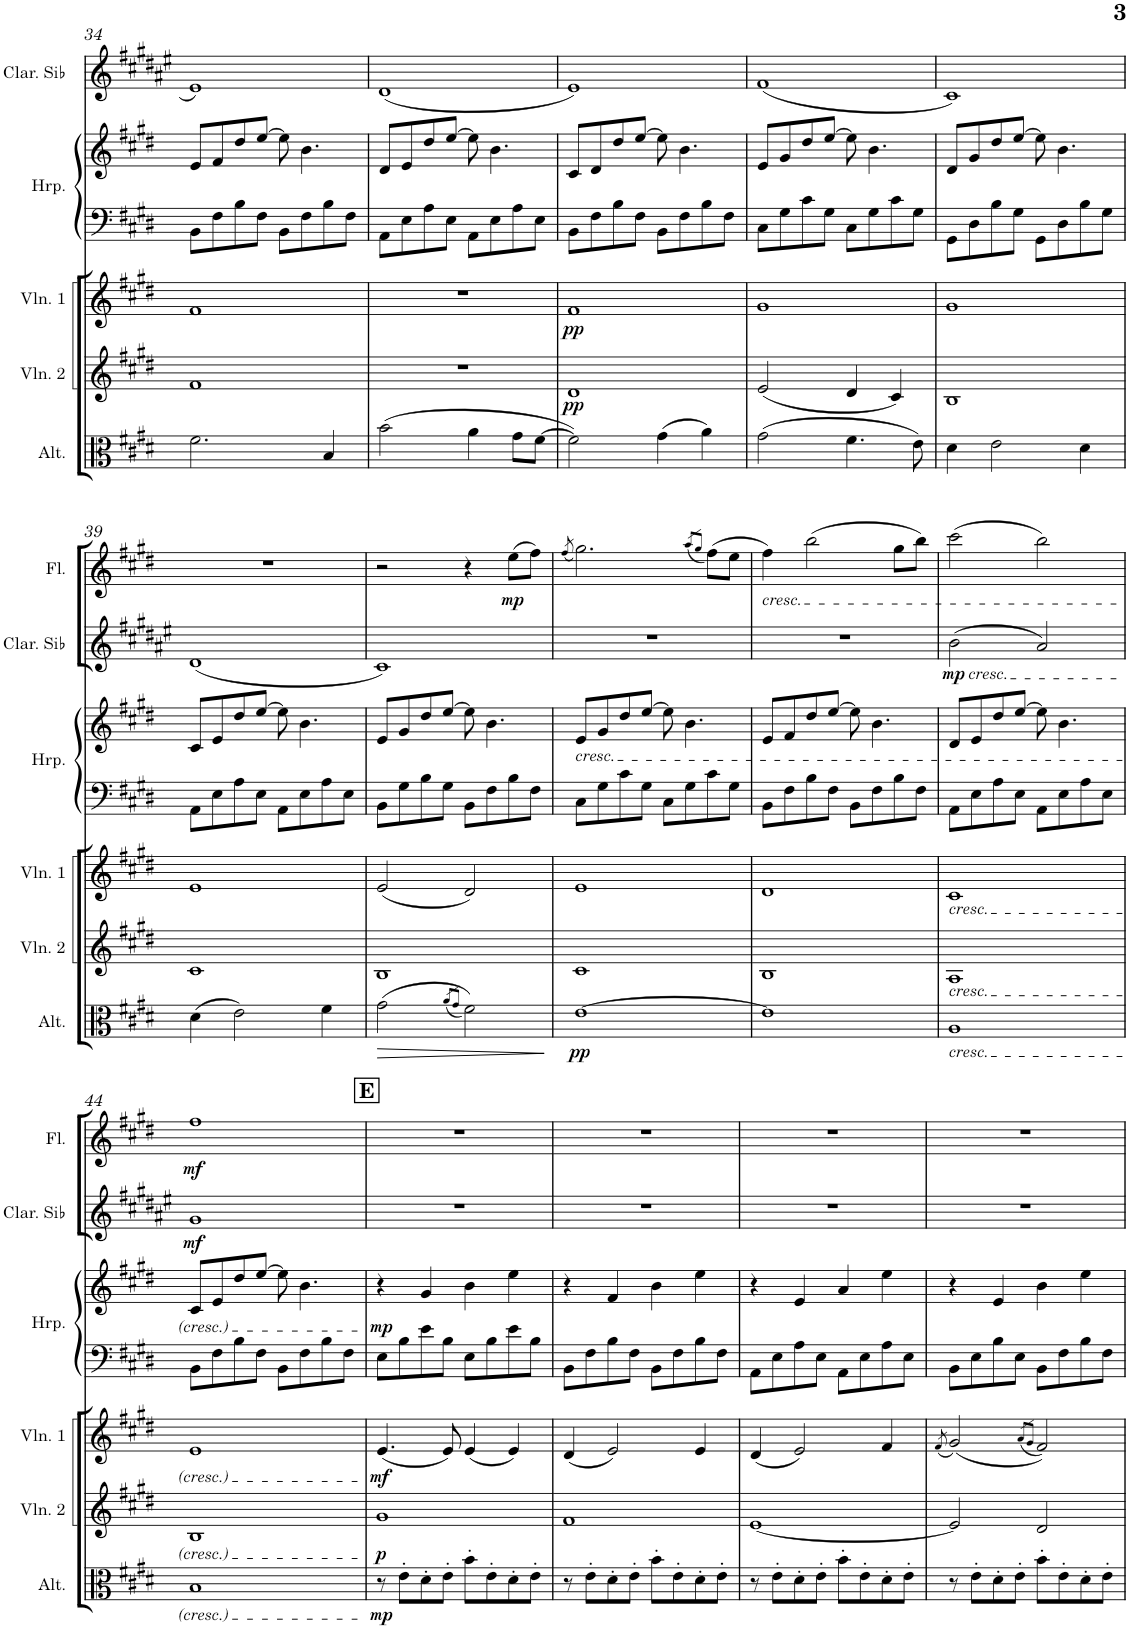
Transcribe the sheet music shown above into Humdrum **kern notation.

**kern	**dynam	**kern	**dynam	**kern	**dynam	**kern	**kern	**dynam	**kern	**dynam	**kern	**dynam
*part6	*part6	*part5	*part5	*part4	*part4	*part3	*part3	*part3	*part2	*part2	*part1	*part1
*staff7	*staff7	*staff6	*staff6	*staff5	*staff5	*staff4	*staff3	*staff3/4	*staff2	*staff2	*staff1	*staff1
*I"Alto	*	*I"Violon 2	*	*I"Violon 1	*	*I"Harpe	*	*	*I"Clarinette en Sib	*	*I"Flûte	*
*I'Alt.	*	*I'Vln. 2	*	*I'Vln. 1	*	*I'Hrp.	*	*	*I'Clar. Sib	*	*I'Fl.	*
!!LO:PB:g=z
*clefC3	*	*clefG2	*	*clefG2	*	*clefF4	*clefG2	*	*clefG2	*	*clefG2	*
*	*	*	*	*	*	*	*	*	*Trd1c2	*	*	*
*k[f#c#g#d#]	*	*k[f#c#g#d#]	*	*k[f#c#g#d#]	*	*k[f#c#g#d#]	*k[f#c#g#d#]	*	*k[f#c#g#d#a#e#]	*	*k[f#c#g#d#]	*
*M4/4	*	*M4/4	*	*M4/4	*	*M4/4	*M4/4	*	*M4/4	*	*M4/4	*
=34	=34	=34	=34	=34	=34	=34	=34	=34	=34	=34	=34	=34
2.f#\	.	1f#	.	1f#	.	8BB\L	8e/L	.	1e#	.	1r	.
.	.	.	.	.	.	8F#\	8f#/	.	.	.	.	.
.	.	.	.	.	.	8B\	8dd#/	.	.	.	.	.
.	.	.	.	.	.	8F#\J	[8ee/J	.	.	.	.	.
.	.	.	.	.	.	8BB\L	8ee\]	.	.	.	.	.
.	.	.	.	.	.	8F#\	4.b\	.	.	.	.	.
4B/	.	.	.	.	.	8B\	.	.	.	.	.	.
.	.	.	.	.	.	8F#\J	.	.	.	.	.	.
=35	=35	=35	=35	=35	=35	=35	=35	=35	=35	=35	=35	=35
(2b\	.	1r	.	1r	.	8AA\L	8d#/L	.	(1d#	.	1r	.
.	.	.	.	.	.	8E\	8e/	.	.	.	.	.
.	.	.	.	.	.	8A\	8dd#/	.	.	.	.	.
.	.	.	.	.	.	8E\J	[8ee/J	.	.	.	.	.
4a\	.	.	.	.	.	8AA\L	8ee\]	.	.	.	.	.
.	.	.	.	.	.	8E\	4.b\	.	.	.	.	.
8g#\L	.	.	.	.	.	8A\	.	.	.	.	.	.
[8f#\J	.	.	.	.	.	8E\J	.	.	.	.	.	.
=36	=36	=36	=36	=36	=36	=36	=36	=36	=36	=36	=36	=36
!	!	!	!LO:DY:b	!	!LO:DY:b	!	!	!	!	!	!	!
2f#\])	.	1d#	pp	1f#	pp	8BB\L	8c#/L	.	1e#)	.	1r	.
.	.	.	.	.	.	8F#\	8d#/	.	.	.	.	.
.	.	.	.	.	.	8B\	8dd#/	.	.	.	.	.
.	.	.	.	.	.	8F#\J	[8ee/J	.	.	.	.	.
(4g#\	.	.	.	.	.	8BB\L	8ee\]	.	.	.	.	.
.	.	.	.	.	.	8F#\	4.b\	.	.	.	.	.
4a\)	.	.	.	.	.	8B\	.	.	.	.	.	.
.	.	.	.	.	.	8F#\J	.	.	.	.	.	.
=37	=37	=37	=37	=37	=37	=37	=37	=37	=37	=37	=37	=37
(2g#\	.	(2e/	.	1g#	.	8C#\L	8e/L	.	(1f#	.	1r	.
.	.	.	.	.	.	8G#\	8g#/	.	.	.	.	.
.	.	.	.	.	.	8c#\	8dd#/	.	.	.	.	.
.	.	.	.	.	.	8G#\J	[8ee/J	.	.	.	.	.
4.f#\	.	4d#/	.	.	.	8C#\L	8ee\]	.	.	.	.	.
.	.	.	.	.	.	8G#\	4.b\	.	.	.	.	.
.	.	4c#/)	.	.	.	8c#\	.	.	.	.	.	.
8e\)	.	.	.	.	.	8G#\J	.	.	.	.	.	.
=38	=38	=38	=38	=38	=38	=38	=38	=38	=38	=38	=38	=38
4d#\	.	1B	.	1g#	.	8GG#\L	8d#/L	.	1c#)	.	1r	.
.	.	.	.	.	.	8D#\	8g#/	.	.	.	.	.
2e\	.	.	.	.	.	8B\	8dd#/	.	.	.	.	.
.	.	.	.	.	.	8G#\J	[8ee/J	.	.	.	.	.
.	.	.	.	.	.	8GG#\L	8ee\]	.	.	.	.	.
.	.	.	.	.	.	8D#\	4.b\	.	.	.	.	.
4d#\	.	.	.	.	.	8B\	.	.	.	.	.	.
.	.	.	.	.	.	8G#\J	.	.	.	.	.	.
!!LO:LB:g=z
=39	=39	=39	=39	=39	=39	=39	=39	=39	=39	=39	=39	=39
(4d#\	.	1c#	.	1e	.	8AA\L	8c#/L	.	(1d#	.	1r	.
.	.	.	.	.	.	8E\	8e/	.	.	.	.	.
2e\)	.	.	.	.	.	8A\	8dd#/	.	.	.	.	.
.	.	.	.	.	.	8E\J	[8ee/J	.	.	.	.	.
.	.	.	.	.	.	8AA\L	8ee\]	.	.	.	.	.
.	.	.	.	.	.	8E\	4.b\	.	.	.	.	.
4f#\	.	.	.	.	.	8A\	.	.	.	.	.	.
.	.	.	.	.	.	8E\J	.	.	.	.	.	.
=40	=40	=40	=40	=40	=40	=40	=40	=40	=40	=40	=40	=40
!	!LO:HP:b	!	!	!	!	!	!	!	!	!	!	!
(2g#\	>	1B	.	(2e/	.	8BB\L	8e/L	.	1c#)	.	2r	.
.	.	.	.	.	.	8G#\	8g#/	.	.	.	.	.
.	.	.	.	.	.	8B\	8dd#/	.	.	.	.	.
.	.	.	.	.	.	8G#\J	[8ee/J	.	.	.	.	.
(8qa/L	.	.	.	.	.	.	.	.	.	.	.	.
8qg#/J	.	.	.	.	.	.	.	.	.	.	.	.
2f#\))	.	.	.	2d#/)	.	8BB\L	8ee\]	.	.	.	4r	.
.	.	.	.	.	.	8F#\	4.b\	.	.	.	.	.
!	!	!	!	!	!	!	!	!	!	!	!	!LO:DY:b
.	.	.	.	.	.	8B\	.	.	.	.	(8ee\L	mp
.	.	.	.	.	.	8F#\J	.	.	.	.	8ff#\J)	.
.	]	.	.	.	.	.	.	.	.	.	.	.
=41	=41	=41	=41	=41	=41	=41	=41	=41	=41	=41	=41	=41
.	.	.	.	.	.	.	.	.	.	.	(8qff#/	.
!	!	!	!	!	!	!	!LO:TX:b:i:t=cresc.	!	!	!	!	!
!	!LO:DY:b	!	!	!	!	!	!	!	!	!	!	!
[1e	pp	1c#	.	1e	.	8C#\L	8e/L	.	1r	.	2.gg#\)	.
.	.	.	.	.	.	8G#\	8g#/	.	.	.	.	.
.	.	.	.	.	.	8c#\	8dd#/	.	.	.	.	.
.	.	.	.	.	.	8G#\J	[8ee/J	.	.	.	.	.
.	.	.	.	.	.	8C#\L	8ee\]	.	.	.	.	.
.	.	.	.	.	.	8G#\	4.b\	.	.	.	.	.
.	.	.	.	.	.	.	.	.	.	.	(8qaa/L	.
.	.	.	.	.	.	.	.	.	.	.	8qgg#/J	.
.	.	.	.	.	.	8c#\	.	.	.	.	(8ff#\L)	.
.	.	.	.	.	.	8G#\J	.	.	.	.	8ee\J	.
=42	=42	=42	=42	=42	=42	=42	=42	=42	=42	=42	=42	=42
!	!	!	!	!	!	!	!	!	!	!	!LO:TX:b:i:t=cresc.	!
1e]	.	1B	.	1d#	.	8BB\L	8e/L	.	1r	.	4ff#\)	.
.	.	.	.	.	.	8F#\	8f#/	.	.	.	.	.
.	.	.	.	.	.	8B\	8dd#/	.	.	.	(2bb\	.
.	.	.	.	.	.	8F#\J	[8ee/J	.	.	.	.	.
.	.	.	.	.	.	8BB\L	8ee\]	.	.	.	.	.
.	.	.	.	.	.	8F#\	4.b\	.	.	.	.	.
.	.	.	.	.	.	8B\	.	.	.	.	8gg#\L	.
.	.	.	.	.	.	8F#\J	.	.	.	.	8bb\J)	.
=43	=43	=43	=43	=43	=43	=43	=43	=43	=43	=43	=43	=43
!	!	!	!	!	!	!	!	!	!LO:TX:b:i:t=cresc.	!	!	!
!	!	!	!	!LO:TX:b:i:t=cresc.	!	!	!	!	!	!	!	!
!	!	!LO:TX:b:i:t=cresc.	!	!	!	!	!	!	!	!	!	!
!LO:TX:b:i:t=cresc.	!	!	!	!	!	!	!	!	!	!	!	!
!	!	!	!	!	!	!	!	!	!	!LO:DY:b	!	!
1A	.	1A	.	1c#	.	8AA\L	8d#/L	.	(2b\	mp	(2ccc#\	.
.	.	.	.	.	.	8E\	8e/	.	.	.	.	.
.	.	.	.	.	.	8A\	8dd#/	.	.	.	.	.
.	.	.	.	.	.	8E\J	[8ee/J	.	.	.	.	.
.	.	.	.	.	.	8AA\L	8ee\]	.	2a#/)	.	2bb\)	.
.	.	.	.	.	.	8E\	4.b\	.	.	.	.	.
.	.	.	.	.	.	8A\	.	.	.	.	.	.
.	.	.	.	.	.	8E\J	.	.	.	.	.	.
!!LO:LB:g=z
=44	=44	=44	=44	=44	=44	=44	=44	=44	=44	=44	=44	=44
!	!	!	!	!	!	!	!	!	!	!LO:DY:b	!	!LO:DY:b
1B	.	1B	.	1e	.	8BB\L	8c#/L	.	1g#	mf	1ff#	mf
.	.	.	.	.	.	8F#\	8e/	.	.	.	.	.
.	.	.	.	.	.	8B\	8dd#/	.	.	.	.	.
.	.	.	.	.	.	8F#\J	[8ee/J	.	.	.	.	.
.	.	.	.	.	.	8BB\L	8ee\]	.	.	.	.	.
.	.	.	.	.	.	8F#\	4.b\	.	.	.	.	.
.	.	.	.	.	.	8B\	.	.	.	.	.	.
.	.	.	.	.	.	8F#\J	.	.	.	.	.	.
!!LO:REH:place=s1:a:B:cj:fs=13:t=E
=45	=45	=45	=45	=45	=45	=45	=45	=45	=45	=45	=45	=45
!	!LO:DY:b	!	!LO:DY:b	!	!LO:DY:b	!	!	!LO:DY:b	!	!	!	!
8r	mp	1g#	p	(4.e/	mf	8E\L	4r	mp	1r	.	1r	.
8e'\L	.	.	.	.	.	8B\	.	.	.	.	.	.
8d#'\	.	.	.	.	.	8e\	4g#/	.	.	.	.	.
8e'\J	.	.	.	8e/)	.	8B\J	.	.	.	.	.	.
8b'\L	.	.	.	(4e/	.	8E\L	4b\	.	.	.	.	.
8e'\	.	.	.	.	.	8B\	.	.	.	.	.	.
8d#'\	.	.	.	4e/)	.	8e\	4ee\	.	.	.	.	.
8e'\J	.	.	.	.	.	8B\J	.	.	.	.	.	.
=46	=46	=46	=46	=46	=46	=46	=46	=46	=46	=46	=46	=46
8r	.	1f#	.	(4d#/	.	8BB\L	4r	.	1r	.	1r	.
8e'\L	.	.	.	.	.	8F#\	.	.	.	.	.	.
8d#'\	.	.	.	2e/)	.	8B\	4f#/	.	.	.	.	.
8e'\J	.	.	.	.	.	8F#\J	.	.	.	.	.	.
8b'\L	.	.	.	.	.	8BB\L	4b\	.	.	.	.	.
8e'\	.	.	.	.	.	8F#\	.	.	.	.	.	.
8d#'\	.	.	.	4e/	.	8B\	4ee\	.	.	.	.	.
8e'\J	.	.	.	.	.	8F#\J	.	.	.	.	.	.
=47	=47	=47	=47	=47	=47	=47	=47	=47	=47	=47	=47	=47
8r	.	[1e	.	(4d#/	.	8AA\L	4r	.	1r	.	1r	.
8e'\L	.	.	.	.	.	8E\	.	.	.	.	.	.
8d#'\	.	.	.	2e/)	.	8A\	4e/	.	.	.	.	.
8e'\J	.	.	.	.	.	8E\J	.	.	.	.	.	.
8b'\L	.	.	.	.	.	8AA\L	4a/	.	.	.	.	.
8e'\	.	.	.	.	.	8E\	.	.	.	.	.	.
8d#'\	.	.	.	4f#/	.	8A\	4ee\	.	.	.	.	.
8e'\J	.	.	.	.	.	8E\J	.	.	.	.	.	.
=48	=48	=48	=48	=48	=48	=48	=48	=48	=48	=48	=48	=48
.	.	.	.	(8qf#/	.	.	.	.	.	.	.	.
8r	.	2e/]	.	(2g#/)	.	8BB\L	4r	.	1r	.	1r	.
8e'\L	.	.	.	.	.	8E\	.	.	.	.	.	.
8d#'\	.	.	.	.	.	8B\	4e/	.	.	.	.	.
8e'\J	.	.	.	.	.	8E\J	.	.	.	.	.	.
.	.	.	.	(8qa/L	.	.	.	.	.	.	.	.
.	.	.	.	8qg#/J	.	.	.	.	.	.	.	.
8b'\L	.	2d#/	.	2f#/))	.	8BB\L	4b\	.	.	.	.	.
8e'\	.	.	.	.	.	8F#\	.	.	.	.	.	.
8d#'\	.	.	.	.	.	8B\	4ee\	.	.	.	.	.
8e'\J	.	.	.	.	.	8F#\J	.	.	.	.	.	.
=	=	=	=	=	=	=	=	=	=	=	=	=
*-	*-	*-	*-	*-	*-	*-	*-	*-	*-	*-	*-	*-
